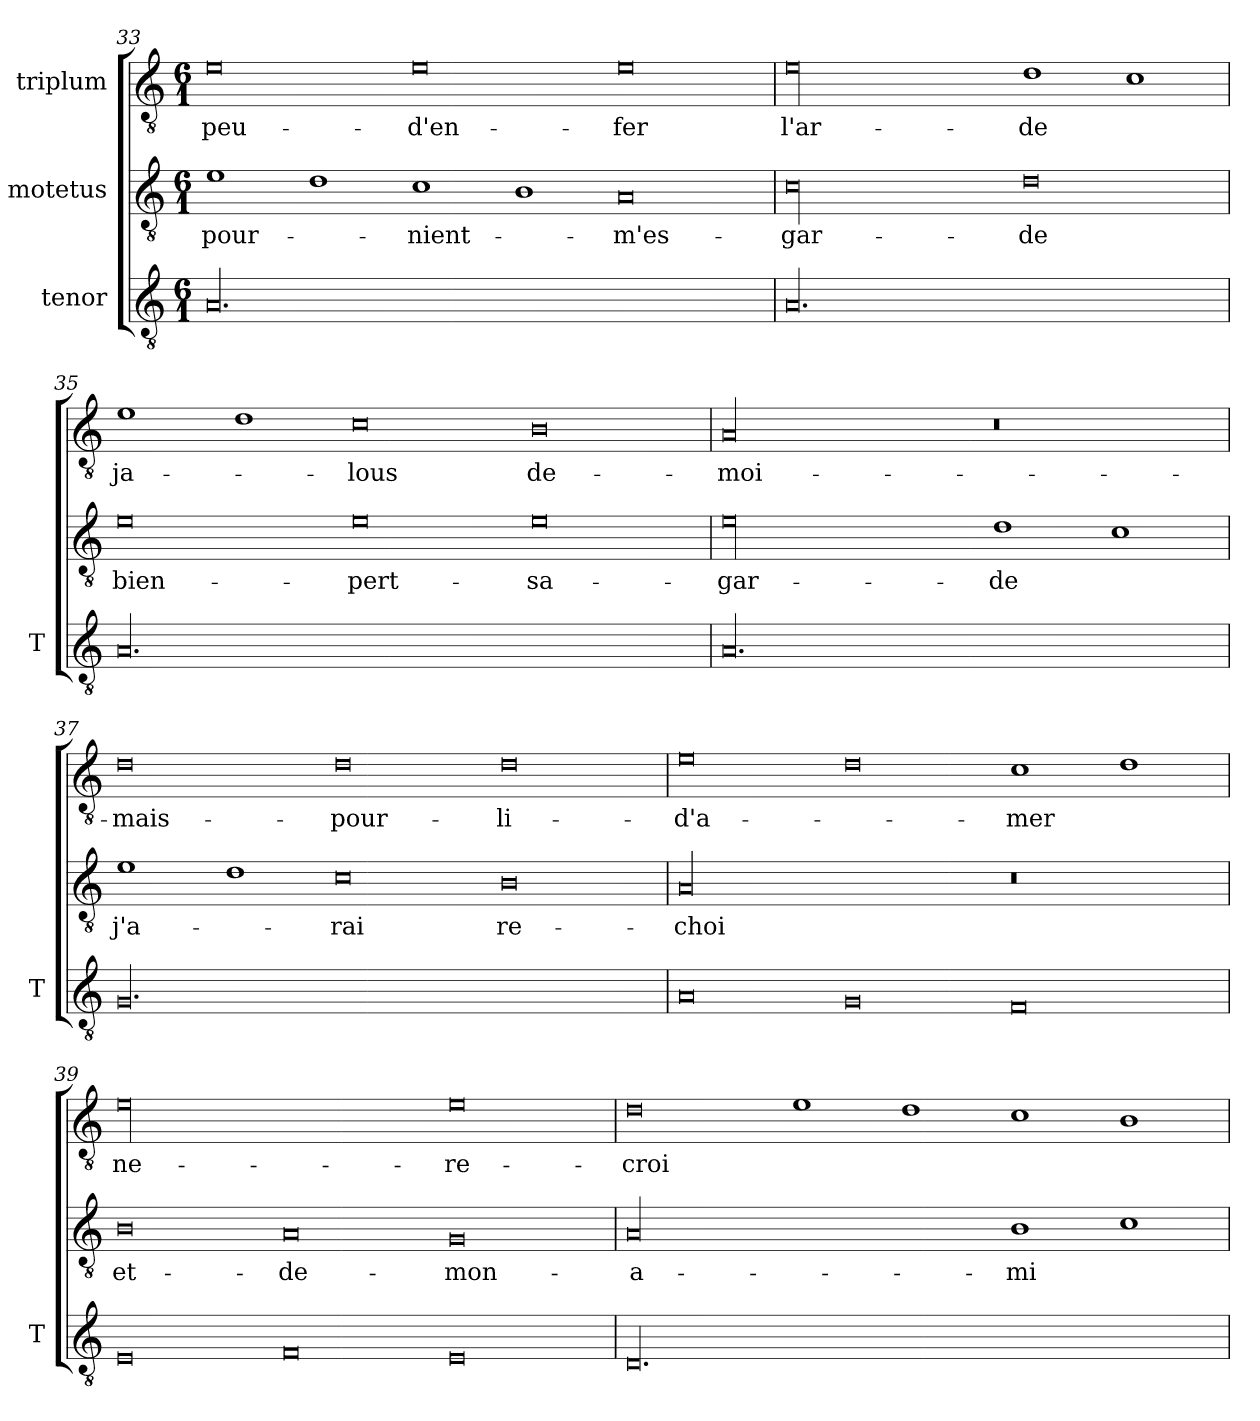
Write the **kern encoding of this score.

**kern	**kern	**text	**kern	**text
*part3	*part2	*part2	*part1	*part1
*staff3	*staff2	*staff2	*staff1	*staff1
*I"tenor	*I"motetus	*	*I"triplum	*
*I'T	*	*	*	*
*clefGv2	*clefGv2	*	*clefGv2	*
*k[]	*k[]	*	*k[]	*
*C:	*C:	*	*C:	*
*M6/1	*M6/1	*	*M6/1	*
=33	=33	=33	=33	=33
00.A/	1e\	pour-	0e\	peu-
.	1d\	.	.	.
.	1c\	nient-	0e\	d'en-
.	1B\	.	.	.
.	0A/	m'es-	0e\	-fer
=34	=34	=34	=34	=34
00.A/	00c\	-gar-	00e\	l'ar-
.	0d\	-de	1d\	-de
.	.	.	1c\	.
=35	=35	=35	=35	=35
00.A/	0e\	bien-	1e\	ja-
.	.	.	1d\	.
.	0e\	pert-	0c\	-lous
.	0e\	sa-	0B\	de-
=36	=36	=36	=36	=36
00.A/	00e\	gar-	00A/	moi-
.	1d\	-de	0r	.
.	1c\	.	.	.
=37	=37	=37	=37	=37
00.G/	1e\	j'a-	0d\	mais-
.	1d\	.	.	.
.	0c\	-rai	0d\	pour-
.	0B\	re-	0d\	li-
=38	=38	=38	=38	=38
0A/	00A/	-choi	0e\	d'a-
0G/	.	.	0d\	.
0F/	0r	.	1c\	-mer
.	.	.	1d\	.
=39	=39	=39	=39	=39
0E/	0B\	et-	00e\	ne-
0F/	0A/	de-	.	.
0E/	0G/	mon-	0e\	re-
=40	=40	=40	=40	=40
00.D/	00A/	a-	0d\	-croi
.	.	.	1e\	.
.	.	.	1d\	.
.	1B\	-mi	1c\	.
.	1c\	.	1B\	.
=	=	=	=	=
*-	*-	*-	*-	*-
